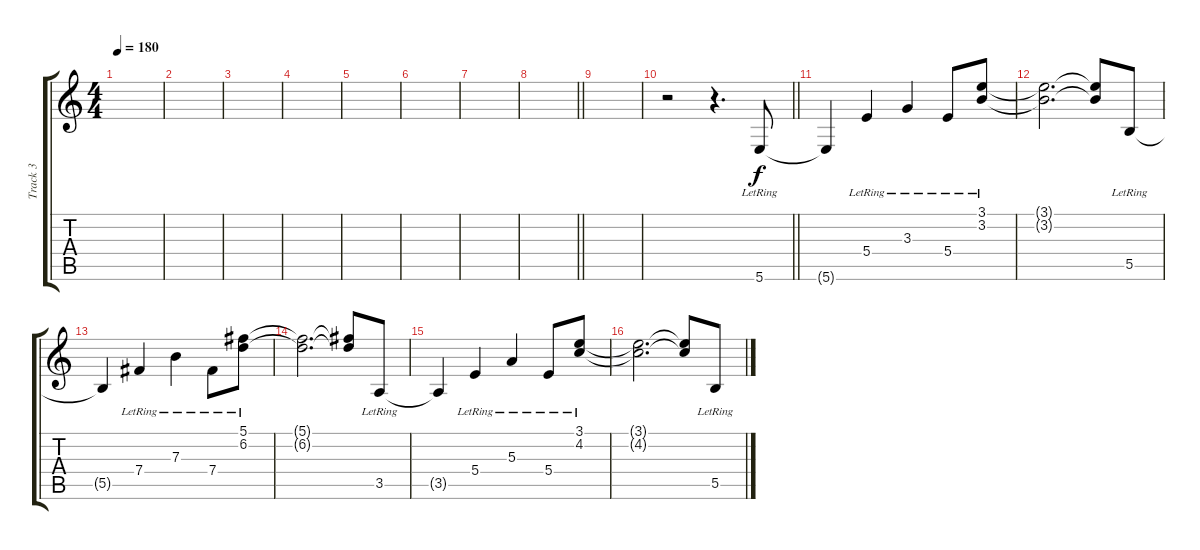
\track ("Track 3" "Track 3") {instrument acousticguitarsteel}
\staff {score tabs}
\tuning (Db4 Ab3 E3 B2 Gb2 B1) {hide}
\ts (4 4)
\tempo 180
\clef g2
\ks c
|
|
|
|
|
|
|
\barLineRight lightlight
|
|
\barLineRight lightlight
r.2 r.4{d} 5.6{lr}.8 |
5.6{t}.4 5.4{lr}.4 3.3{lr}.4 5.4{lr}.8 (3.1{lr} 3.2{lr}).8 |
(3.1{t} 3.2{t}).2{d} (3.1{t} 3.2{t}).8 5.5{lr}.8 |
5.5{t}.4 7.4{lr}.4 7.3{lr}.4 7.4{lr}.8 (5.1{lr} 6.2{lr}).8 |
(5.1{t} 6.2{t}).2{d} (5.1{t} 6.2{t}).8 3.5{lr}.8 |
3.5{t}.4 5.4{lr}.4 5.3{lr}.4 5.4{lr}.8 (3.1{lr} 4.2{lr}).8 |
(3.1{t} 4.2{t}).2{d} (3.1{t} 4.2{t}).8 5.5{lr}.8
